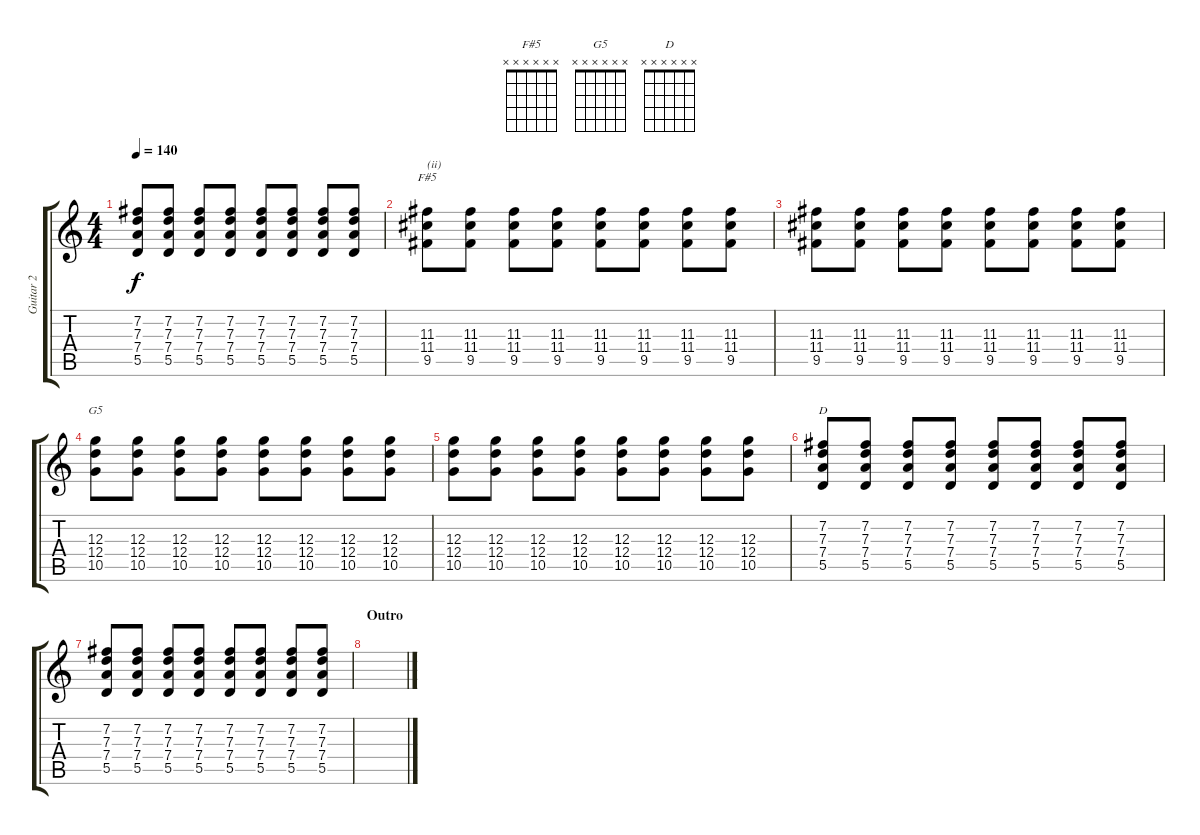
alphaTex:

\track ("Guitar 2" "Guitar 2") {instrument overdrivenguitar}
\staff {score tabs}
\tuning (E4 B3 G3 D3 A2 E2) {hide}
\chord ("F#5" x x x x x x) {firstfret 0}
\chord ("G5" x x x x x x) {firstfret 0}
\chord ("D" x x x x x x) {firstfret 0}
\ts (4 4)
\tempo 140
\clef g2
\ks c
(7.2 7.3 7.4 5.5).8{dy f} (7.2 7.3 7.4 5.5).8 (7.2 7.3 7.4 5.5).8 (7.2 7.3 7.4 5.5).8 (7.2 7.3 7.4 5.5).8 (7.2 7.3 7.4 5.5).8 (7.2 7.3 7.4 5.5).8 (7.2 7.3 7.4 5.5).8 |
(11.3 11.4 9.5).8{ch "F#5" txt "(ii)"} (11.3 11.4 9.5).8 (11.3 11.4 9.5).8 (11.3 11.4 9.5).8 (11.3 11.4 9.5).8 (11.3 11.4 9.5).8 (11.3 11.4 9.5).8 (11.3 11.4 9.5).8 |
(11.3 11.4 9.5).8 (11.3 11.4 9.5).8 (11.3 11.4 9.5).8 (11.3 11.4 9.5).8 (11.3 11.4 9.5).8 (11.3 11.4 9.5).8 (11.3 11.4 9.5).8 (11.3 11.4 9.5).8 |
(12.3 12.4 10.5).8{ch "G5"} (12.3 12.4 10.5).8 (12.3 12.4 10.5).8 (12.3 12.4 10.5).8 (12.3 12.4 10.5).8 (12.3 12.4 10.5).8 (12.3 12.4 10.5).8 (12.3 12.4 10.5).8 |
(12.3 12.4 10.5).8 (12.3 12.4 10.5).8 (12.3 12.4 10.5).8 (12.3 12.4 10.5).8 (12.3 12.4 10.5).8 (12.3 12.4 10.5).8 (12.3 12.4 10.5).8 (12.3 12.4 10.5).8 |
(7.2 7.3 7.4 5.5).8{ch "D"} (7.2 7.3 7.4 5.5).8 (7.2 7.3 7.4 5.5).8 (7.2 7.3 7.4 5.5).8 (7.2 7.3 7.4 5.5).8 (7.2 7.3 7.4 5.5).8 (7.2 7.3 7.4 5.5).8 (7.2 7.3 7.4 5.5).8 |
(7.2 7.3 7.4 5.5).8 (7.2 7.3 7.4 5.5).8 (7.2 7.3 7.4 5.5).8 (7.2 7.3 7.4 5.5).8 (7.2 7.3 7.4 5.5).8 (7.2 7.3 7.4 5.5).8 (7.2 7.3 7.4 5.5).8 (7.2 7.3 7.4 5.5).8 |
\section ("" "Outro")
